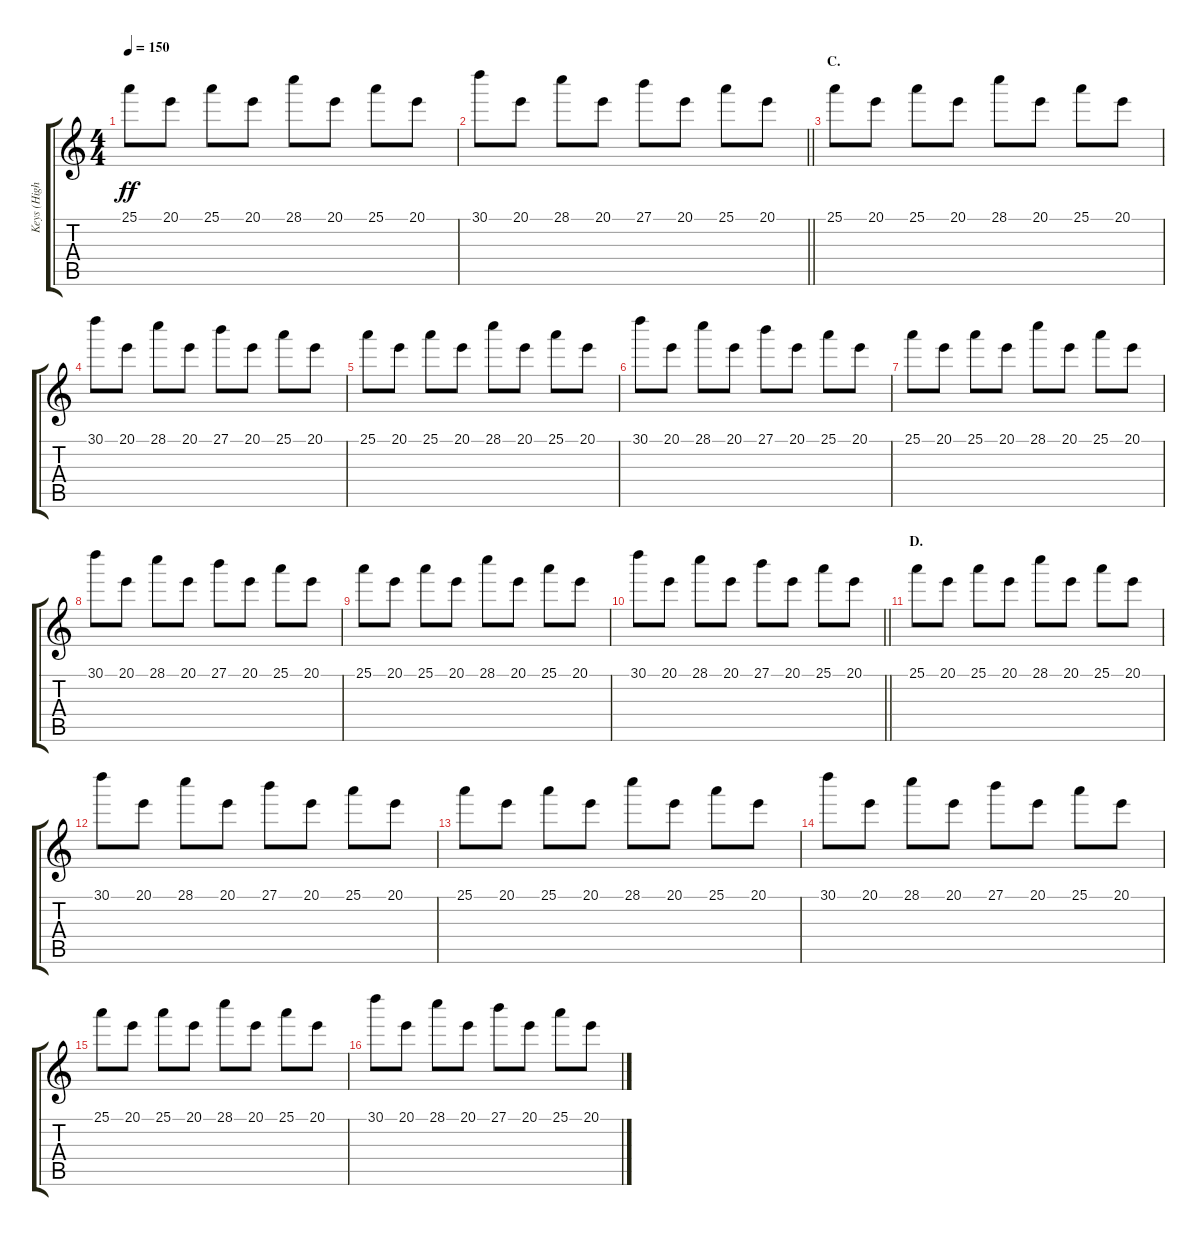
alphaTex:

\track ("Keys (High)" "Keys (High") {instrument lead1square}
\staff {score tabs}
\tuning (Ab4 B3 G3 D3 A2 E2) {hide}
\ts (4 4)
\tempo 150
\clef g2
\ks c
25.1.8{dy ff} 20.1.8 25.1.8 20.1.8 28.1.8 20.1.8 25.1.8 20.1.8 |
\barLineRight lightlight
30.1.8 20.1.8 28.1.8 20.1.8 27.1.8 20.1.8 25.1.8 20.1.8 |
\section ("" "C.")
25.1.8 20.1.8 25.1.8 20.1.8 28.1.8 20.1.8 25.1.8 20.1.8 |
30.1.8 20.1.8 28.1.8 20.1.8 27.1.8 20.1.8 25.1.8 20.1.8 |
25.1.8 20.1.8 25.1.8 20.1.8 28.1.8 20.1.8 25.1.8 20.1.8 |
30.1.8 20.1.8 28.1.8 20.1.8 27.1.8 20.1.8 25.1.8 20.1.8 |
25.1.8 20.1.8 25.1.8 20.1.8 28.1.8 20.1.8 25.1.8 20.1.8 |
30.1.8 20.1.8 28.1.8 20.1.8 27.1.8 20.1.8 25.1.8 20.1.8 |
25.1.8 20.1.8 25.1.8 20.1.8 28.1.8 20.1.8 25.1.8 20.1.8 |
\barLineRight lightlight
30.1.8 20.1.8 28.1.8 20.1.8 27.1.8 20.1.8 25.1.8 20.1.8 |
\section ("" "D.")
25.1.8 20.1.8 25.1.8 20.1.8 28.1.8 20.1.8 25.1.8 20.1.8 |
30.1.8 20.1.8 28.1.8 20.1.8 27.1.8 20.1.8 25.1.8 20.1.8 |
25.1.8 20.1.8 25.1.8 20.1.8 28.1.8 20.1.8 25.1.8 20.1.8 |
30.1.8 20.1.8 28.1.8 20.1.8 27.1.8 20.1.8 25.1.8 20.1.8 |
25.1.8 20.1.8 25.1.8 20.1.8 28.1.8 20.1.8 25.1.8 20.1.8 |
30.1.8 20.1.8 28.1.8 20.1.8 27.1.8 20.1.8 25.1.8 20.1.8
